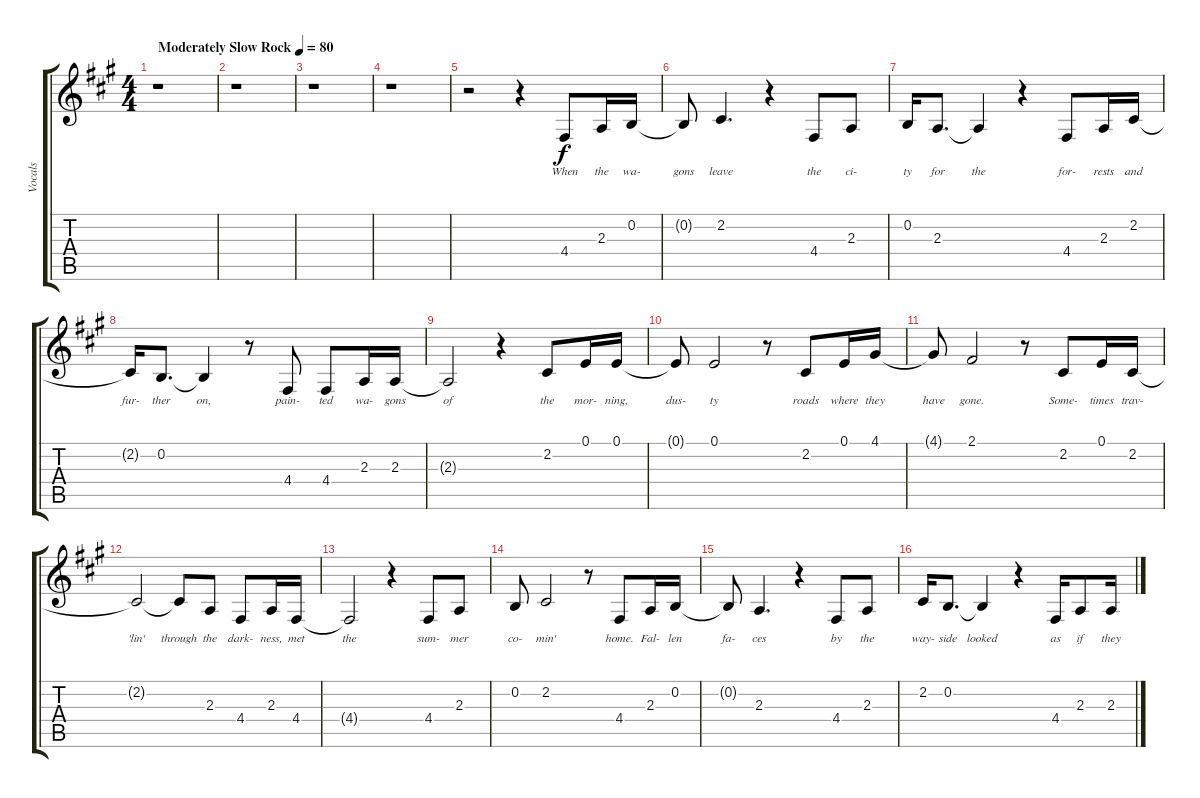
\track ("Vocals" "Vocals") {instrument flute}
\staff {score tabs}
\tuning (E4 B3 G3 D3 A2 E2) {hide}
\ts (4 4)
\tempo (80 "Moderately Slow Rock")
\clef g2
\ks a
r.1{dy f instrument flute} |
r.1 |
r.1 |
r.1 |
r.2 r.4 4.4.8{lyrics (0 "When") lyrics (1 "") lyrics (2 "") lyrics (3 "") lyrics (4 "")} 2.3.16{lyrics (0 "the") lyrics (1 "") lyrics (2 "") lyrics (3 "") lyrics (4 "")} 0.2.16{lyrics (0 "wa-") lyrics (1 "") lyrics (2 "") lyrics (3 "") lyrics (4 "")} |
0.2{t}.8{lyrics (0 "gons") lyrics (1 "") lyrics (2 "") lyrics (3 "") lyrics (4 "")} 2.2.4{d lyrics (0 "leave") lyrics (1 "") lyrics (2 "") lyrics (3 "") lyrics (4 "")} r.4 4.4.8{lyrics (0 "the") lyrics (1 "") lyrics (2 "") lyrics (3 "") lyrics (4 "")} 2.3.8{lyrics (0 "ci-") lyrics (1 "") lyrics (2 "") lyrics (3 "") lyrics (4 "")} |
0.2.16{lyrics (0 "ty") lyrics (1 "") lyrics (2 "") lyrics (3 "") lyrics (4 "")} 2.3.8{d lyrics (0 "for") lyrics (1 "") lyrics (2 "") lyrics (3 "") lyrics (4 "")} 2.3{t}.4{lyrics (0 "the") lyrics (1 "") lyrics (2 "") lyrics (3 "") lyrics (4 "")} r.4 4.4.8{lyrics (0 "for-") lyrics (1 "") lyrics (2 "") lyrics (3 "") lyrics (4 "")} 2.3.16{lyrics (0 "rests") lyrics (1 "") lyrics (2 "") lyrics (3 "") lyrics (4 "")} 2.2.16{lyrics (0 "and") lyrics (1 "") lyrics (2 "") lyrics (3 "") lyrics (4 "")} |
2.2{t}.16{lyrics (0 "fur-") lyrics (1 "") lyrics (2 "") lyrics (3 "") lyrics (4 "")} 0.2.8{d lyrics (0 "ther") lyrics (1 "") lyrics (2 "") lyrics (3 "") lyrics (4 "")} 0.2{t}.4{lyrics (0 "on,") lyrics (1 "") lyrics (2 "") lyrics (3 "") lyrics (4 "")} r.8 4.4.8{lyrics (0 "pain-") lyrics (1 "") lyrics (2 "") lyrics (3 "") lyrics (4 "")} 4.4.8{lyrics (0 "ted") lyrics (1 "") lyrics (2 "") lyrics (3 "") lyrics (4 "")} 2.3.16{lyrics (0 "wa-") lyrics (1 "") lyrics (2 "") lyrics (3 "") lyrics (4 "")} 2.3.16{lyrics (0 "gons") lyrics (1 "") lyrics (2 "") lyrics (3 "") lyrics (4 "")} |
2.3{t}.2{lyrics (0 "of") lyrics (1 "") lyrics (2 "") lyrics (3 "") lyrics (4 "")} r.4 2.2.8{lyrics (0 "the") lyrics (1 "") lyrics (2 "") lyrics (3 "") lyrics (4 "")} 0.1.16{lyrics (0 "mor-") lyrics (1 "") lyrics (2 "") lyrics (3 "") lyrics (4 "")} 0.1.16{lyrics (0 "ning,") lyrics (1 "") lyrics (2 "") lyrics (3 "") lyrics (4 "")} |
0.1{t}.8{lyrics (0 "dus-") lyrics (1 "") lyrics (2 "") lyrics (3 "") lyrics (4 "")} 0.1.2{lyrics (0 "ty") lyrics (1 "") lyrics (2 "") lyrics (3 "") lyrics (4 "")} r.8 2.2.8{lyrics (0 "roads") lyrics (1 "") lyrics (2 "") lyrics (3 "") lyrics (4 "")} 0.1.16{lyrics (0 "where") lyrics (1 "") lyrics (2 "") lyrics (3 "") lyrics (4 "")} 4.1.16{lyrics (0 "they") lyrics (1 "") lyrics (2 "") lyrics (3 "") lyrics (4 "")} |
4.1{t}.8{lyrics (0 "have") lyrics (1 "") lyrics (2 "") lyrics (3 "") lyrics (4 "")} 2.1.2{lyrics (0 "gone.") lyrics (1 "") lyrics (2 "") lyrics (3 "") lyrics (4 "")} r.8 2.2.8{lyrics (0 "Some-") lyrics (1 "") lyrics (2 "") lyrics (3 "") lyrics (4 "")} 0.1.16{lyrics (0 "times") lyrics (1 "") lyrics (2 "") lyrics (3 "") lyrics (4 "")} 2.2.16{lyrics (0 "trav-") lyrics (1 "") lyrics (2 "") lyrics (3 "") lyrics (4 "")} |
2.2{t}.2{lyrics (0 "'lin'") lyrics (1 "") lyrics (2 "") lyrics (3 "") lyrics (4 "")} 2.2{t}.8{lyrics (0 "through") lyrics (1 "") lyrics (2 "") lyrics (3 "") lyrics (4 "")} 2.3.8{lyrics (0 "the") lyrics (1 "") lyrics (2 "") lyrics (3 "") lyrics (4 "")} 4.4.8{lyrics (0 "dark-") lyrics (1 "") lyrics (2 "") lyrics (3 "") lyrics (4 "")} 2.3.16{lyrics (0 "ness,") lyrics (1 "") lyrics (2 "") lyrics (3 "") lyrics (4 "")} 4.4.16{lyrics (0 "met") lyrics (1 "") lyrics (2 "") lyrics (3 "") lyrics (4 "")} |
4.4{t}.2{lyrics (0 "the") lyrics (1 "") lyrics (2 "") lyrics (3 "") lyrics (4 "")} r.4 4.4.8{lyrics (0 "sum-") lyrics (1 "") lyrics (2 "") lyrics (3 "") lyrics (4 "")} 2.3.8{lyrics (0 "mer") lyrics (1 "") lyrics (2 "") lyrics (3 "") lyrics (4 "")} |
0.2.8{lyrics (0 "co-") lyrics (1 "") lyrics (2 "") lyrics (3 "") lyrics (4 "")} 2.2.2{lyrics (0 "min'") lyrics (1 "") lyrics (2 "") lyrics (3 "") lyrics (4 "")} r.8 4.4.8{lyrics (0 "home.") lyrics (1 "") lyrics (2 "") lyrics (3 "") lyrics (4 "")} 2.3.16{lyrics (0 "Fal-") lyrics (1 "") lyrics (2 "") lyrics (3 "") lyrics (4 "")} 0.2.16{lyrics (0 "len") lyrics (1 "") lyrics (2 "") lyrics (3 "") lyrics (4 "")} |
0.2{t}.8{lyrics (0 "fa-") lyrics (1 "") lyrics (2 "") lyrics (3 "") lyrics (4 "")} 2.3.4{d lyrics (0 "ces") lyrics (1 "") lyrics (2 "") lyrics (3 "") lyrics (4 "")} r.4 4.4.8{lyrics (0 "by") lyrics (1 "") lyrics (2 "") lyrics (3 "") lyrics (4 "")} 2.3.8{lyrics (0 "the") lyrics (1 "") lyrics (2 "") lyrics (3 "") lyrics (4 "")} |
2.2.16{lyrics (0 "way-") lyrics (1 "") lyrics (2 "") lyrics (3 "") lyrics (4 "")} 0.2.8{d lyrics (0 "side") lyrics (1 "") lyrics (2 "") lyrics (3 "") lyrics (4 "")} 0.2{t}.4{lyrics (0 "looked") lyrics (1 "") lyrics (2 "") lyrics (3 "") lyrics (4 "")} r.4 4.4.16{lyrics (0 "as") lyrics (1 "") lyrics (2 "") lyrics (3 "") lyrics (4 "")} 2.3.8{lyrics (0 "if") lyrics (1 "") lyrics (2 "") lyrics (3 "") lyrics (4 "")} 2.3.16{lyrics (0 "they") lyrics (1 "") lyrics (2 "") lyrics (3 "") lyrics (4 "")}
